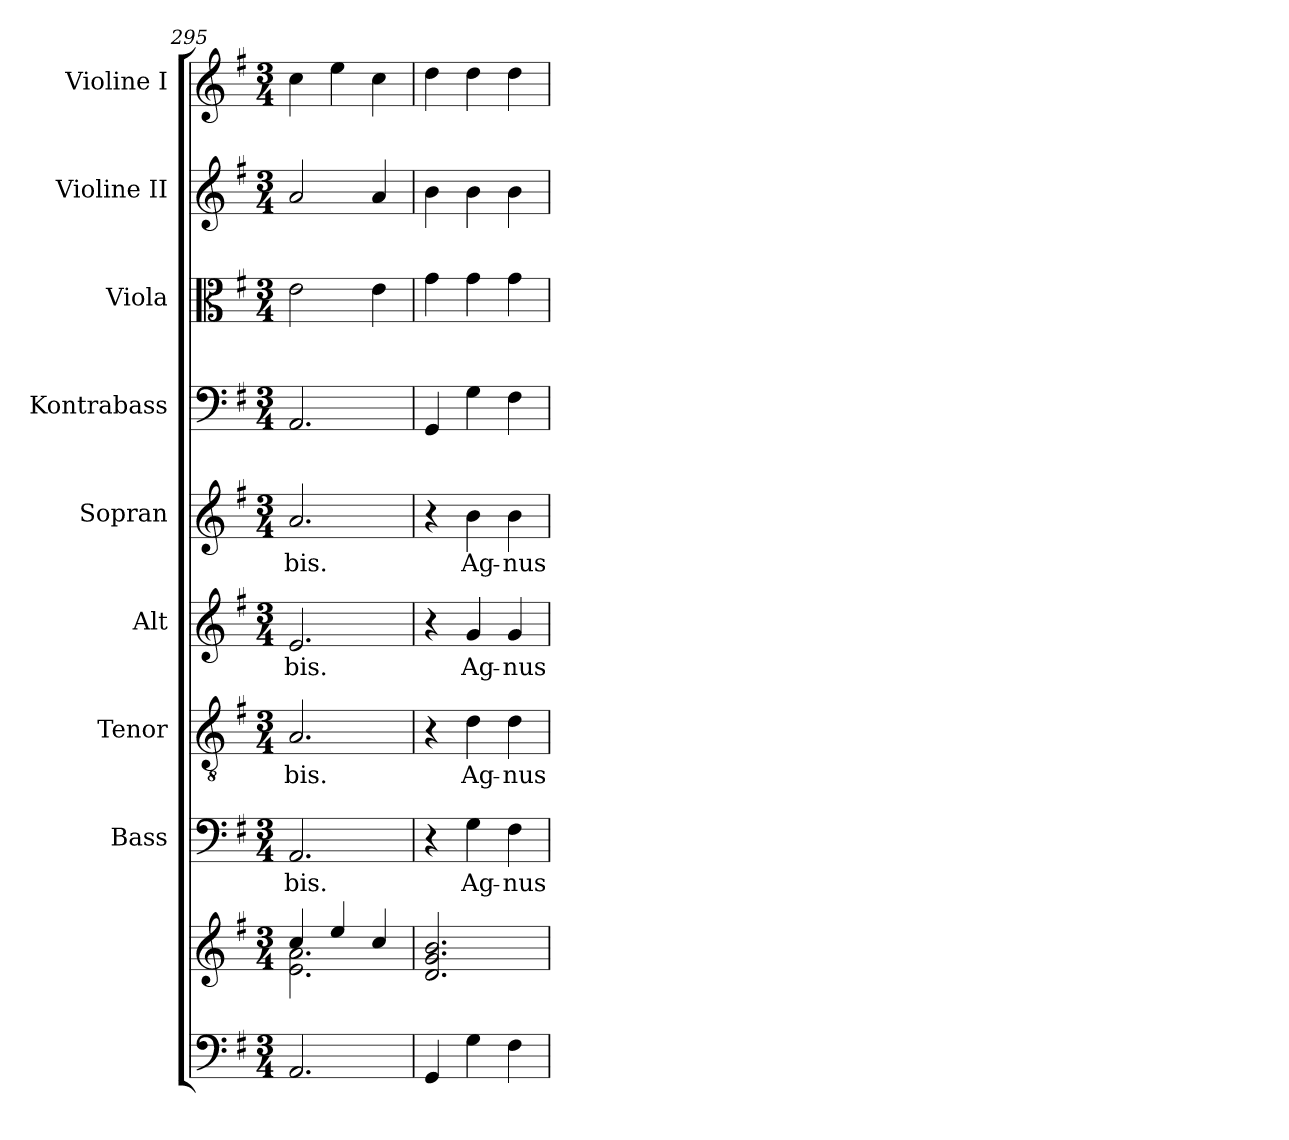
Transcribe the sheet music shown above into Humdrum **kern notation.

**kern	**kern	**kern	**text	**kern	**text	**kern	**text	**kern	**text	**kern	**kern	**kern	**kern
*part9	*part9	*part8	*part8	*part7	*part7	*part6	*part6	*part5	*part5	*part4	*part3	*part2	*part1
*staff10	*staff9	*staff8	*staff8	*staff7	*staff7	*staff6	*staff6	*staff5	*staff5	*staff4	*staff3	*staff2	*staff1
*	*	*I"Bass	*	*I"Tenor	*	*I"Alt	*	*I"Sopran	*	*I"Kontrabass	*I"Viola	*I"Violine II	*I"Violine I
*	*	*I'B.	*	*I'T.	*	*I'A.	*	*I'S.	*	*I'Kb.	*I'Vla.	*I'Vl. II	*I'Vl. I
*clefF4	*clefG2	*clefF4	*	*clefGv2	*	*clefG2	*	*clefG2	*	*clefF4	*clefC3	*clefG2	*clefG2
*	*	*	*	*	*	*	*	*	*	*ITrd7c12	*	*	*
*k[f#]	*k[f#]	*k[f#]	*	*k[f#]	*	*k[f#]	*	*k[f#]	*	*k[f#]	*k[f#]	*k[f#]	*k[f#]
*G:	*G:	*G:	*	*G:	*	*G:	*	*G:	*	*G:	*G:	*G:	*G:
*M3/4	*M3/4	*M3/4	*	*M3/4	*	*M3/4	*	*M3/4	*	*M3/4	*M3/4	*M3/4	*M3/4
=295	=295	=295	=295	=295	=295	=295	=295	=295	=295	=295	=295	=295	=295
*	*^	*	*	*	*	*	*	*	*	*	*	*	*
!	!	!	!	!LO:LY:b	!	!LO:LY:b	!	!LO:LY:b	!	!LO:LY:b	!	!	!	!
2.AA/	4cc/	2.e\ 2.a\	2.AA/	-bis.	2.A/	-bis.	2.e/	-bis.	2.a/	-bis.	2.AAA/	2e\	2a/	4cc\
.	4ee/	.	.	.	.	.	.	.	.	.	.	.	.	4ee\
.	4cc/	.	.	.	.	.	.	.	.	.	.	4e\	4a/	4cc\
*	*v	*v	*	*	*	*	*	*	*	*	*	*	*	*
=296	=296	=296	=296	=296	=296	=296	=296	=296	=296	=296	=296	=296	=296
4GG/	2.d/ 2.g/ 2.b/	4r	.	4r	.	4r	.	4r	.	4GGG/	4g\	4b\	4dd\
!	!	!	!LO:LY:b	!	!LO:LY:b	!	!LO:LY:b	!	!LO:LY:b	!	!	!	!
4G\	.	4G\	Ag-	4d\	Ag-	4g/	Ag-	4b\	Ag-	4GG\	4g\	4b\	4dd\
!	!	!	!LO:LY:b	!	!LO:LY:b	!	!LO:LY:b	!	!LO:LY:b	!	!	!	!
4F#\	.	4F#\	-nus	4d\	-nus	4g/	-nus	4b\	-nus	4FF#\	4g\	4b\	4dd\
=	=	=	=	=	=	=	=	=	=	=	=	=	=
*-	*-	*-	*-	*-	*-	*-	*-	*-	*-	*-	*-	*-	*-
